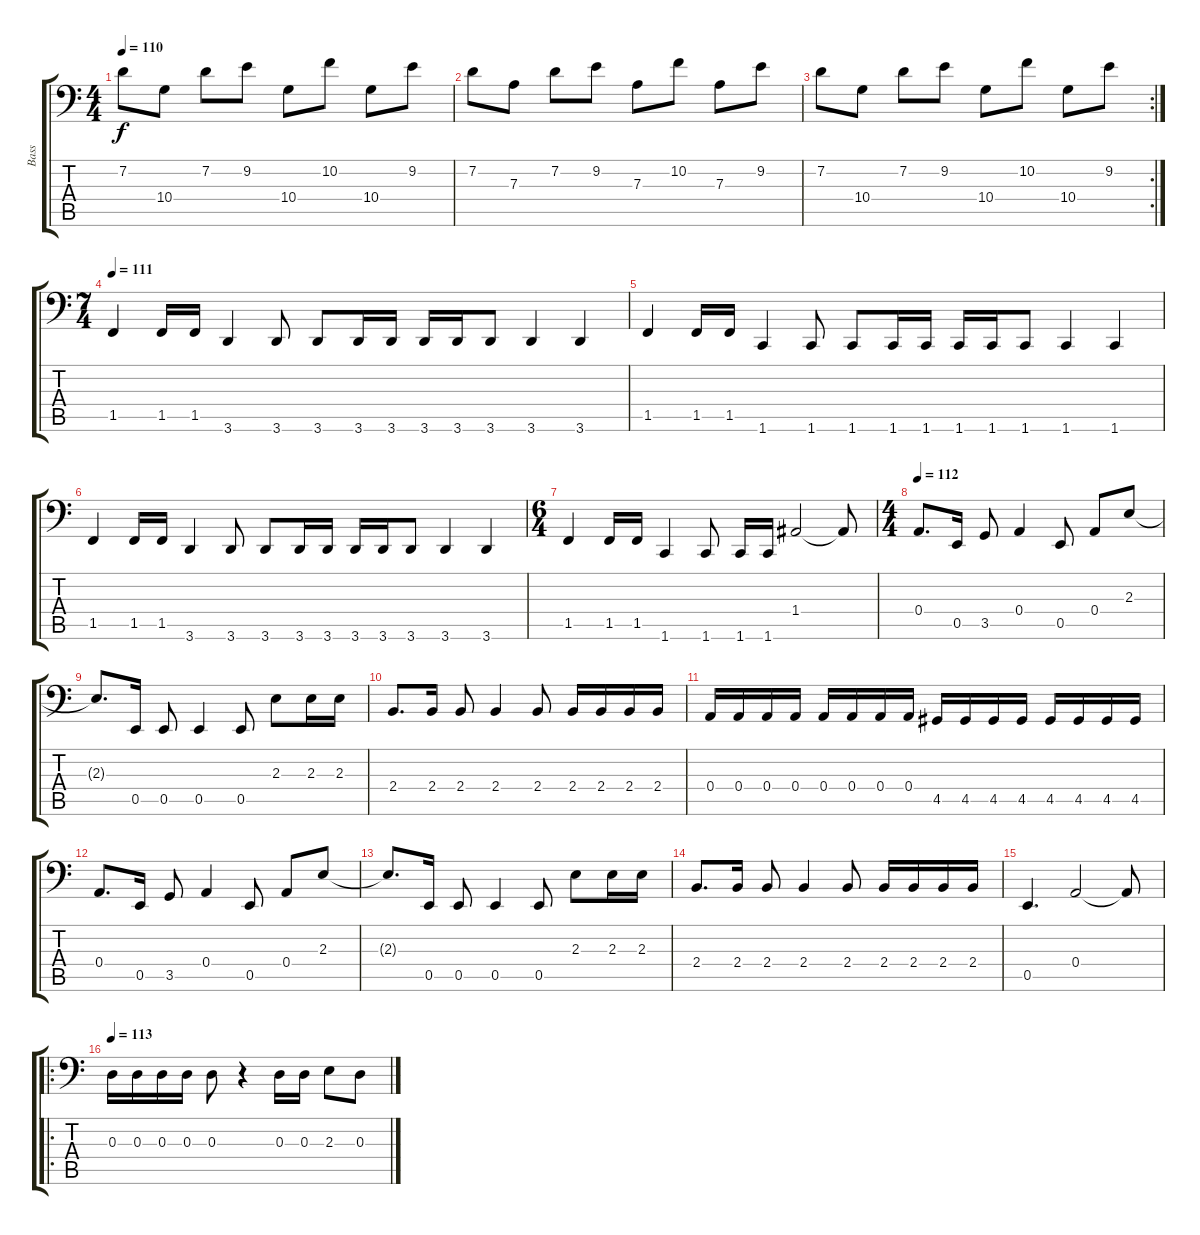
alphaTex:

\track ("Bass" "Bass") {instrument electricbassfinger}
\staff {score tabs}
\tuning (C3 G2 D2 A1 E1 B0) {hide}
\ts (4 4)
\tempo 110
\clef f4
\ks c
7.2.8{dy f} 10.4.8 7.2.8 9.2.8 10.4.8 10.2.8 10.4.8 9.2.8 |
7.2.8 7.3.8 7.2.8 9.2.8 7.3.8 10.2.8 7.3.8 9.2.8 |
\rc 2
7.2.8 10.4.8 7.2.8 9.2.8 10.4.8 10.2.8 10.4.8 9.2.8 |
\ts (7 4)
\tempo 111
1.5.4 1.5.16 1.5.16 3.6.4 3.6.8 3.6.8 3.6.16 3.6.16 3.6.16 3.6.16 3.6.8 3.6.4 3.6.4 |
1.5.4 1.5.16 1.5.16 1.6.4 1.6.8 1.6.8 1.6.16 1.6.16 1.6.16 1.6.16 1.6.8 1.6.4 1.6.4 |
1.5.4 1.5.16 1.5.16 3.6.4 3.6.8 3.6.8 3.6.16 3.6.16 3.6.16 3.6.16 3.6.8 3.6.4 3.6.4 |
\ts (6 4)
1.5.4 1.5.16 1.5.16 1.6.4 1.6.8 1.6.16 1.6.16 1.4.2 1.4{t}.8 |
\ts (4 4)
\tempo 112
0.4.8{d volume 12} 0.5.16 3.5.8 0.4.4 0.5.8 0.4.8 2.3.8 |
2.3{t}.8{d} 0.5.16 0.5.8 0.5.4 0.5.8 2.3.8 2.3.16 2.3.16 |
2.4.8{d} 2.4.16 2.4.8 2.4.4 2.4.8 2.4.16 2.4.16 2.4.16 2.4.16 |
0.4.16 0.4.16 0.4.16 0.4.16 0.4.16 0.4.16 0.4.16 0.4.16 4.5.16 4.5.16 4.5.16 4.5.16 4.5.16 4.5.16 4.5.16 4.5.16 |
0.4.8{d} 0.5.16 3.5.8 0.4.4 0.5.8 0.4.8 2.3.8 |
2.3{t}.8{d} 0.5.16 0.5.8 0.5.4 0.5.8 2.3.8 2.3.16 2.3.16 |
2.4.8{d} 2.4.16 2.4.8 2.4.4 2.4.8 2.4.16 2.4.16 2.4.16 2.4.16 |
0.5.4{d} 0.4.2 0.4{t}.8 |
\ro
\tempo 113
0.3.16{volume 10} 0.3.16 0.3.16 0.3.16 0.3.8 r.4 0.3.16 0.3.16 2.3.8 0.3.8
